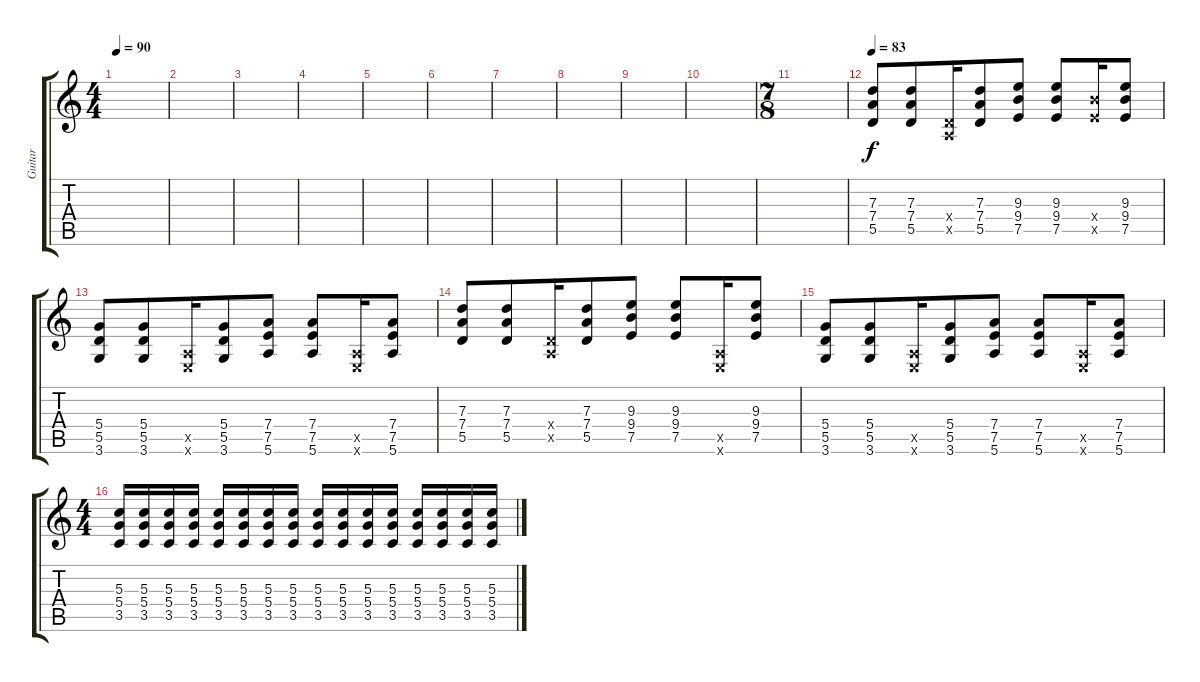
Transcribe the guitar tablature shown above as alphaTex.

\track ("Guitar" "Guitar") {instrument distortionguitar}
\staff {score tabs}
\tuning (E4 B3 G3 D3 A2 E2) {hide}
\ts (4 4)
\tempo 90
\clef g2
\ks c
|
|
|
|
|
|
|
|
|
|
\ts (7 8)
|
\tempo 83
(7.3 7.4 5.5).8 (7.3 7.4 5.5).8 (0.4{x} 0.5{x}).16 (7.3 7.4 5.5).8 (9.3 9.4 7.5).8 (9.3 9.4 7.5).8 (9.4{x} 7.5{x}).16 (9.3 9.4 7.5).8 |
(5.4 5.5 3.6).8 (5.4 5.5 3.6).8 (0.5{x} 0.6{x}).16 (5.4 5.5 3.6).8 (7.4 7.5 5.6).8 (7.4 7.5 5.6).8 (0.5{x} 0.6{x}).16 (7.4 7.5 5.6).8 |
(7.3 7.4 5.5).8 (7.3 7.4 5.5).8 (0.4{x} 0.5{x}).16 (7.3 7.4 5.5).8 (9.3 9.4 7.5).8 (9.3 9.4 7.5).8 (0.5{x} 0.6{x}).16 (9.3 9.4 7.5).8 |
(5.4 5.5 3.6).8 (5.4 5.5 3.6).8 (0.5{x} 0.6{x}).16 (5.4 5.5 3.6).8 (7.4 7.5 5.6).8 (7.4 7.5 5.6).8 (0.5{x} 0.6{x}).16 (7.4 7.5 5.6).8 |
\ts (4 4)
(5.3 5.4 3.5).16 (5.3 5.4 3.5).16 (5.3 5.4 3.5).16 (5.3 5.4 3.5).16 (5.3 5.4 3.5).16 (5.3 5.4 3.5).16 (5.3 5.4 3.5).16 (5.3 5.4 3.5).16 (5.3 5.4 3.5).16 (5.3 5.4 3.5).16 (5.3 5.4 3.5).16 (5.3 5.4 3.5).16 (5.3 5.4 3.5).16 (5.3 5.4 3.5).16 (5.3 5.4 3.5).16 (5.3 5.4 3.5).16
